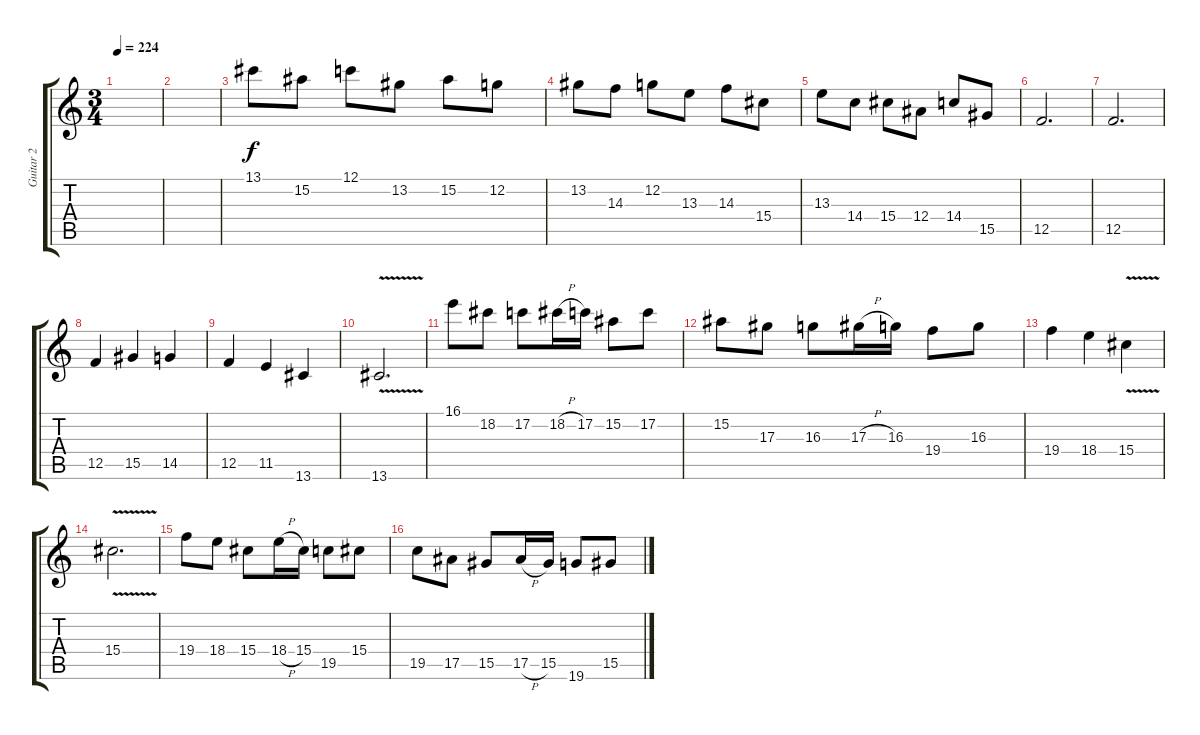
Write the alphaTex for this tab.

\track ("Guitar 2" "Guitar 2") {instrument distortionguitar}
\staff {score tabs}
\tuning (C4 G3 Eb3 Bb2 F2 C2) {hide}
\ts (3 4)
\tempo 224
\clef g2
\ks c
|
|
13.1.8 15.2.8 12.1.8 13.2.8 15.2.8 12.2.8 |
13.2.8 14.3.8 12.2.8 13.3.8 14.3.8 15.4.8 |
13.3.8 14.4.8 15.4.8 12.4.8 14.4.8 15.5.8 |
12.5.2{d} |
12.5.2{d} |
12.5.4 15.5.4 14.5.4 |
12.5.4 11.5.4 13.6.4 |
13.6{v}.2{d} |
16.1.8 18.2.8 17.2.8 18.2{h}.16 17.2.16 15.2.8 17.2.8 |
15.2.8 17.3.8 16.3.8 17.3{h}.16 16.3.16 19.4.8 16.3.8 |
19.4.4 18.4.4 15.4{v}.4 |
15.4{v}.2{d} |
19.4.8 18.4.8 15.4.8 18.4{h}.16 15.4.16 19.5.8 15.4.8 |
19.5.8 17.5.8 15.5.8 17.5{h}.16 15.5.16 19.6.8 15.5.8
